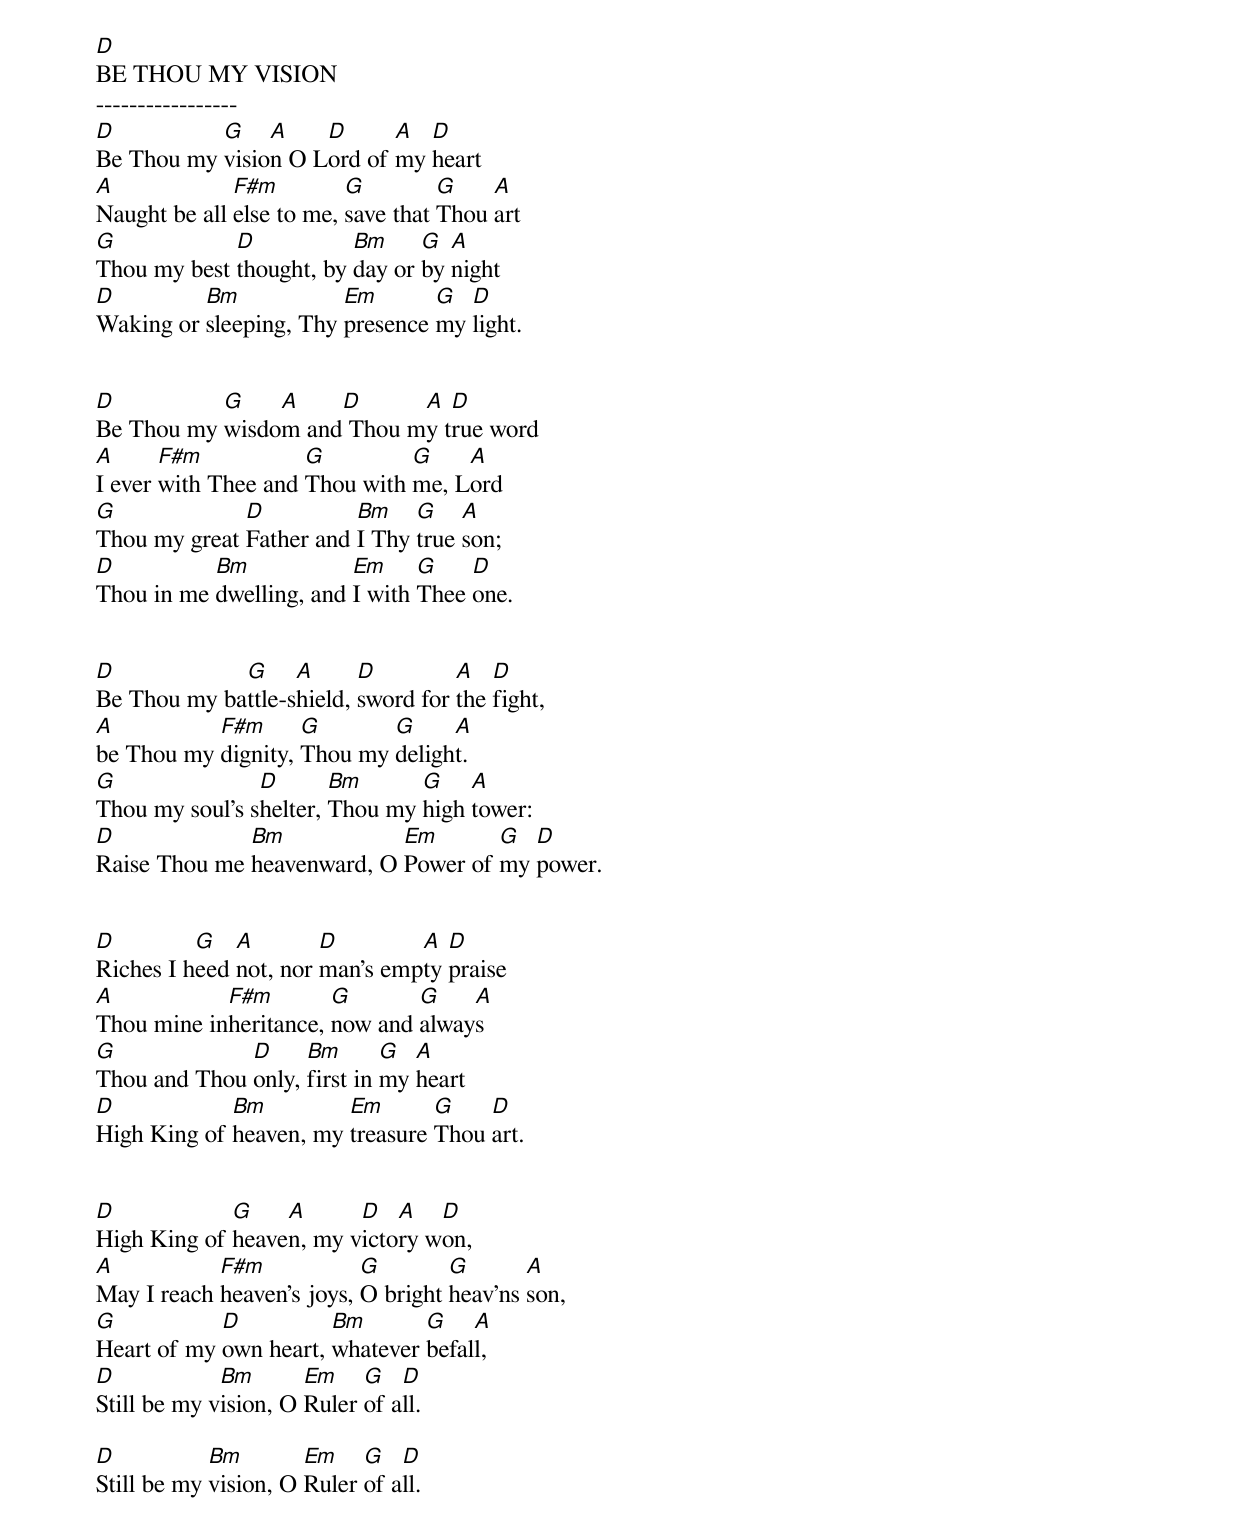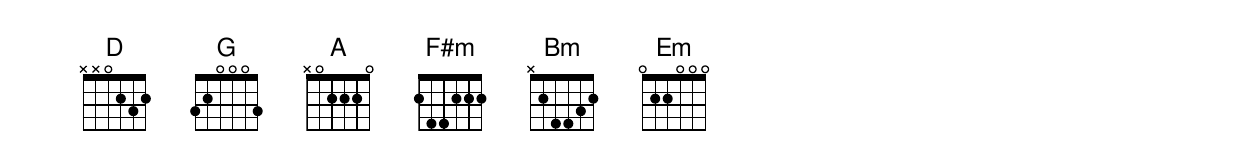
  D
  BE THOU MY VISION
  -----------------
  D          G    A    D      A  D
  Be Thou my vision O Lord of my heart
  A             F#m         G         G    A
  Naught be all else to me, save that Thou art
  G            D           Bm     G  A
  Thou my best thought, by day or by night
  D         Bm            Em       G  D
  Waking or sleeping, Thy presence my light.


  D          G    A    D      A  D
  Be Thou my wisdom and Thou my true word
  A      F#m           G         G    A
  I ever with Thee and Thou with me, Lord
  G             D          Bm    G    A
  Thou my great Father and I Thy true son;
  D          Bm            Em     G    D
  Thou in me dwelling, and I with Thee one.


  D            G     A      D         A   D
  Be Thou my battle-shield, sword for the fight,
  A          F#m      G       G     A
  be Thou my dignity, Thou my delight.
  G               D       Bm      G    A
  Thou my soul's shelter, Thou my high tower:
  D             Bm            Em       G  D
  Raise Thou me heavenward, O Power of my power.


  D         G   A        D        A  D
  Riches I heed not, nor man's empty praise
  A           F#m        G       G    A
  Thou mine inheritance, now and always
  G             D     Bm       G  A
  Thou and Thou only, first in my heart
  D            Bm         Em       G    D
  High King of heaven, my treasure Thou art.


  D            G    A      D   A   D
  High King of heaven, my victory won,
  A           F#m            G        G       A
  May I reach heaven's joys, O bright heav'ns son,
  G           D          Bm       G    A
  Heart of my own heart, whatever befall,
  D            Bm       Em    G   D
  Still be my vision, O Ruler of all.

  D           Bm        Em    G   D
  Still be my vision, O Ruler of all.
